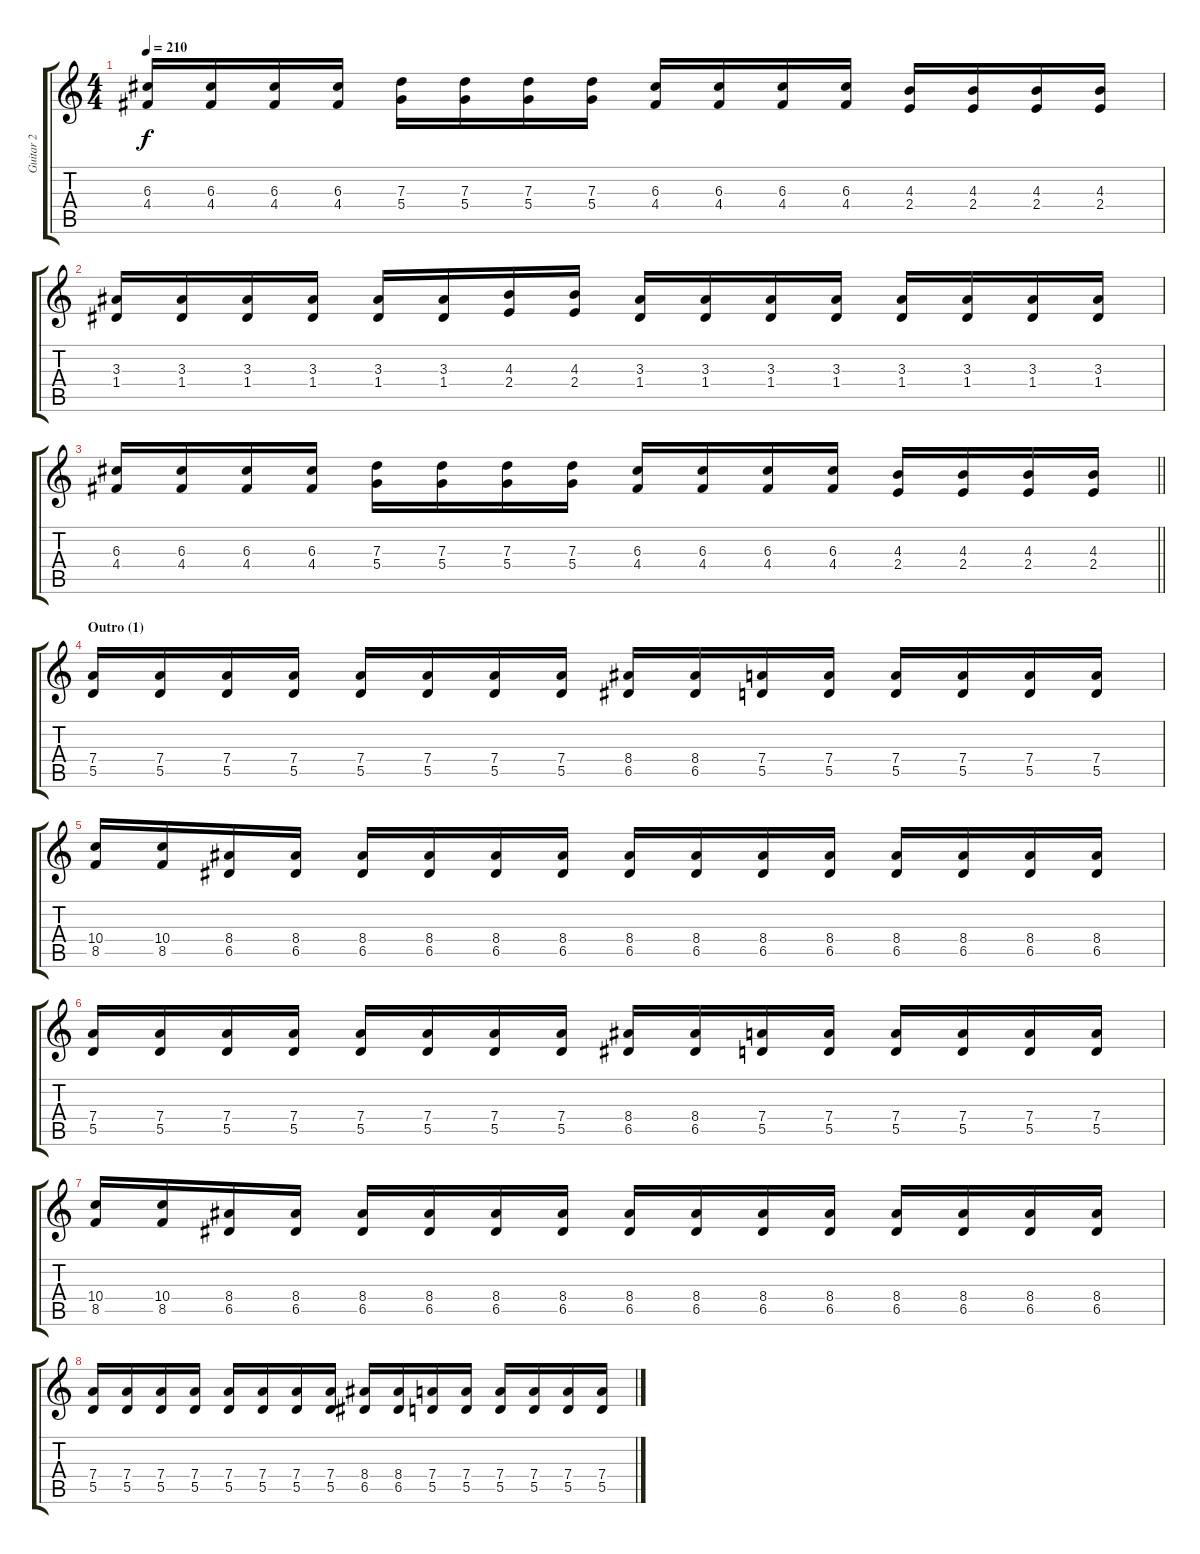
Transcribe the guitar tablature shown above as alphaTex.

\track ("Guitar 2" "Guitar 2") {instrument distortionguitar}
\staff {score tabs}
\tuning (E4 B3 G3 D3 A2 E2) {hide}
\ts (4 4)
\tempo 210
\clef g2
\ks c
(6.3 4.4).16{dy f} (6.3 4.4).16 (6.3 4.4).16 (6.3 4.4).16 (7.3 5.4).16 (7.3 5.4).16 (7.3 5.4).16 (7.3 5.4).16 (6.3 4.4).16 (6.3 4.4).16 (6.3 4.4).16 (6.3 4.4).16 (4.3 2.4).16 (4.3 2.4).16 (4.3 2.4).16 (4.3 2.4).16 |
(3.3 1.4).16 (3.3 1.4).16 (3.3 1.4).16 (3.3 1.4).16 (3.3 1.4).16 (3.3 1.4).16 (4.3 2.4).16 (4.3 2.4).16 (3.3 1.4).16 (3.3 1.4).16 (3.3 1.4).16 (3.3 1.4).16 (3.3 1.4).16 (3.3 1.4).16 (3.3 1.4).16 (3.3 1.4).16 |
\barLineRight lightlight
(6.3 4.4).16 (6.3 4.4).16 (6.3 4.4).16 (6.3 4.4).16 (7.3 5.4).16 (7.3 5.4).16 (7.3 5.4).16 (7.3 5.4).16 (6.3 4.4).16 (6.3 4.4).16 (6.3 4.4).16 (6.3 4.4).16 (4.3 2.4).16 (4.3 2.4).16 (4.3 2.4).16 (4.3 2.4).16 |
\section ("" "Outro (1)")
(7.4 5.5).16 (7.4 5.5).16 (7.4 5.5).16 (7.4 5.5).16 (7.4 5.5).16 (7.4 5.5).16 (7.4 5.5).16 (7.4 5.5).16 (8.4 6.5).16 (8.4 6.5).16 (7.4 5.5).16 (7.4 5.5).16 (7.4 5.5).16 (7.4 5.5).16 (7.4 5.5).16 (7.4 5.5).16 |
(10.4 8.5).16 (10.4 8.5).16 (8.4 6.5).16 (8.4 6.5).16 (8.4 6.5).16 (8.4 6.5).16 (8.4 6.5).16 (8.4 6.5).16 (8.4 6.5).16 (8.4 6.5).16 (8.4 6.5).16 (8.4 6.5).16 (8.4 6.5).16 (8.4 6.5).16 (8.4 6.5).16 (8.4 6.5).16 |
(7.4 5.5).16 (7.4 5.5).16 (7.4 5.5).16 (7.4 5.5).16 (7.4 5.5).16 (7.4 5.5).16 (7.4 5.5).16 (7.4 5.5).16 (8.4 6.5).16 (8.4 6.5).16 (7.4 5.5).16 (7.4 5.5).16 (7.4 5.5).16 (7.4 5.5).16 (7.4 5.5).16 (7.4 5.5).16 |
(10.4 8.5).16 (10.4 8.5).16 (8.4 6.5).16 (8.4 6.5).16 (8.4 6.5).16 (8.4 6.5).16 (8.4 6.5).16 (8.4 6.5).16 (8.4 6.5).16 (8.4 6.5).16 (8.4 6.5).16 (8.4 6.5).16 (8.4 6.5).16 (8.4 6.5).16 (8.4 6.5).16 (8.4 6.5).16 |
(7.4 5.5).16 (7.4 5.5).16 (7.4 5.5).16 (7.4 5.5).16 (7.4 5.5).16 (7.4 5.5).16 (7.4 5.5).16 (7.4 5.5).16 (8.4 6.5).16 (8.4 6.5).16 (7.4 5.5).16 (7.4 5.5).16 (7.4 5.5).16 (7.4 5.5).16 (7.4 5.5).16 (7.4 5.5).16
